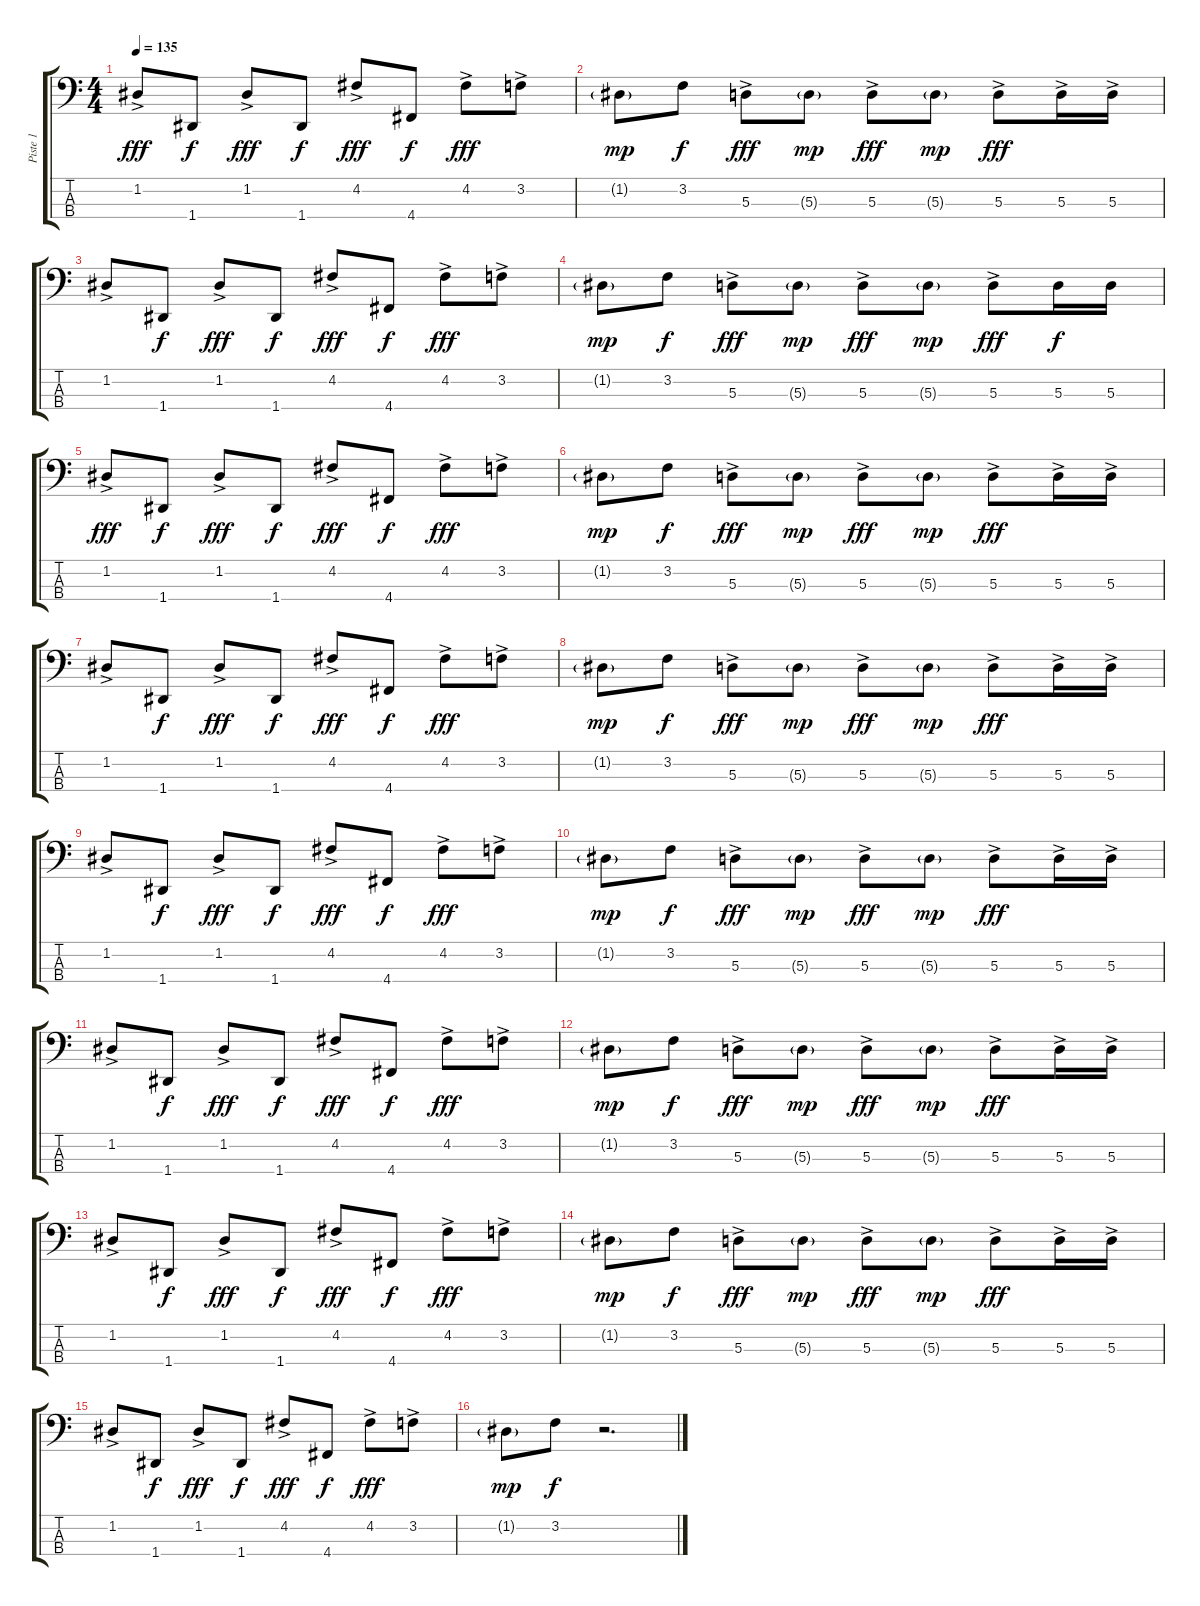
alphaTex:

\track ("Piste 1" "Piste 1") {instrument synthbass1}
\staff {score tabs}
\tuning (G2 D2 A1 D1) {hide}
\ts (4 4)
\tempo 135
\clef f4
\ks c
1.2{ac}.8{dy fff balance 0 instrument synthbass1} 1.4.8{dy f} 1.2{ac}.8{dy fff} 1.4.8{dy f} 4.2{ac}.8{dy fff} 4.4.8{dy f} 4.2{ac}.8{dy fff} 3.2{ac}.8 |
1.2{g}.8{dy mp} 3.2.8{dy f} 5.3{ac}.8{dy fff} 5.3{g}.8{dy mp} 5.3{ac}.8{dy fff} 5.3{g}.8{dy mp} 5.3{ac}.8{dy fff} 5.3{ac}.16 5.3{ac}.16 |
1.2{ac}.8 1.4.8{dy f} 1.2{ac}.8{dy fff} 1.4.8{dy f} 4.2{ac}.8{dy fff} 4.4.8{dy f} 4.2{ac}.8{dy fff} 3.2{ac}.8 |
1.2{g}.8{dy mp} 3.2.8{dy f} 5.3{ac}.8{dy fff} 5.3{g}.8{dy mp} 5.3{ac}.8{dy fff} 5.3{g}.8{dy mp} 5.3{ac}.8{dy fff} 5.3.16{dy f} 5.3.16 |
1.2{ac}.8{dy fff} 1.4.8{dy f} 1.2{ac}.8{dy fff} 1.4.8{dy f} 4.2{ac}.8{dy fff} 4.4.8{dy f} 4.2{ac}.8{dy fff} 3.2{ac}.8 |
1.2{g}.8{dy mp} 3.2.8{dy f} 5.3{ac}.8{dy fff} 5.3{g}.8{dy mp} 5.3{ac}.8{dy fff} 5.3{g}.8{dy mp} 5.3{ac}.8{dy fff} 5.3{ac}.16 5.3{ac}.16 |
1.2{ac}.8 1.4.8{dy f} 1.2{ac}.8{dy fff} 1.4.8{dy f} 4.2{ac}.8{dy fff} 4.4.8{dy f} 4.2{ac}.8{dy fff} 3.2{ac}.8 |
1.2{g}.8{dy mp} 3.2.8{dy f} 5.3{ac}.8{dy fff} 5.3{g}.8{dy mp} 5.3{ac}.8{dy fff} 5.3{g}.8{dy mp} 5.3{ac}.8{dy fff} 5.3{ac}.16 5.3{ac}.16 |
1.2{ac}.8 1.4.8{dy f} 1.2{ac}.8{dy fff} 1.4.8{dy f} 4.2{ac}.8{dy fff} 4.4.8{dy f} 4.2{ac}.8{dy fff} 3.2{ac}.8 |
1.2{g}.8{dy mp} 3.2.8{dy f} 5.3{ac}.8{dy fff} 5.3{g}.8{dy mp} 5.3{ac}.8{dy fff} 5.3{g}.8{dy mp} 5.3{ac}.8{dy fff} 5.3{ac}.16 5.3{ac}.16 |
1.2{ac}.8 1.4.8{dy f} 1.2{ac}.8{dy fff} 1.4.8{dy f} 4.2{ac}.8{dy fff} 4.4.8{dy f} 4.2{ac}.8{dy fff} 3.2{ac}.8 |
1.2{g}.8{dy mp} 3.2.8{dy f} 5.3{ac}.8{dy fff} 5.3{g}.8{dy mp} 5.3{ac}.8{dy fff} 5.3{g}.8{dy mp} 5.3{ac}.8{dy fff} 5.3{ac}.16 5.3{ac}.16 |
1.2{ac}.8 1.4.8{dy f} 1.2{ac}.8{dy fff} 1.4.8{dy f} 4.2{ac}.8{dy fff} 4.4.8{dy f} 4.2{ac}.8{dy fff} 3.2{ac}.8 |
1.2{g}.8{dy mp} 3.2.8{dy f} 5.3{ac}.8{dy fff} 5.3{g}.8{dy mp} 5.3{ac}.8{dy fff} 5.3{g}.8{dy mp} 5.3{ac}.8{dy fff} 5.3{ac}.16 5.3{ac}.16 |
1.2{ac}.8 1.4.8{dy f} 1.2{ac}.8{dy fff} 1.4.8{dy f} 4.2{ac}.8{dy fff} 4.4.8{dy f} 4.2{ac}.8{dy fff} 3.2{ac}.8 |
1.2{g}.8{dy mp} 3.2.8{dy f} r.2{d}
